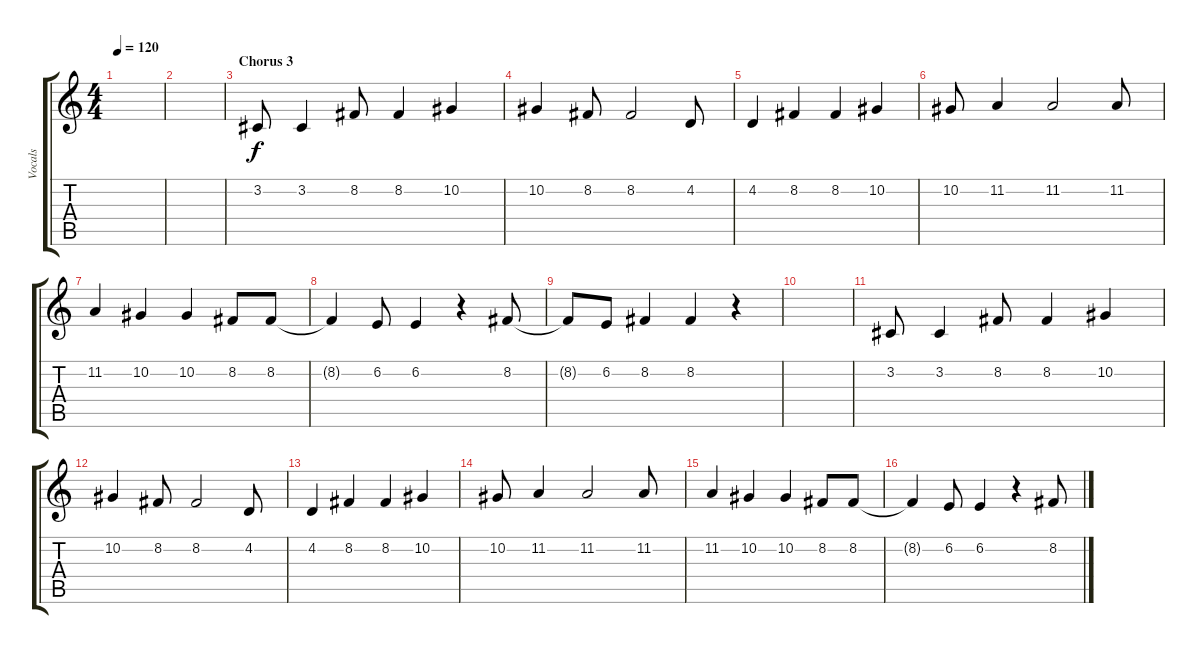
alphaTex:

\track ("Vocals" "Vocals") {instrument altosax}
\staff {score tabs}
\tuning (Eb4 Bb3 Gb3 Db3 Ab2 Eb2) {hide}
\ts (4 4)
\tempo 120
\clef g2
\ks c
|
|
\section ("" "Chorus 3")
3.2.8 3.2.4 8.2.8 8.2.4 10.2.4 |
10.2.4 8.2.8 8.2.2 4.2.8 |
4.2.4 8.2.4 8.2.4 10.2.4 |
10.2.8 11.2.4 11.2.2 11.2.8 |
11.2.4 10.2.4 10.2.4 8.2.8 8.2.8 |
8.2{t}.4 6.2.8 6.2.4 r.4 8.2.8 |
8.2{t}.8 6.2.8 8.2.4 8.2.4 r.4 |
|
3.2.8 3.2.4 8.2.8 8.2.4 10.2.4 |
10.2.4 8.2.8 8.2.2 4.2.8 |
4.2.4 8.2.4 8.2.4 10.2.4 |
10.2.8 11.2.4 11.2.2 11.2.8 |
11.2.4 10.2.4 10.2.4 8.2.8 8.2.8 |
8.2{t}.4 6.2.8 6.2.4 r.4 8.2.8
